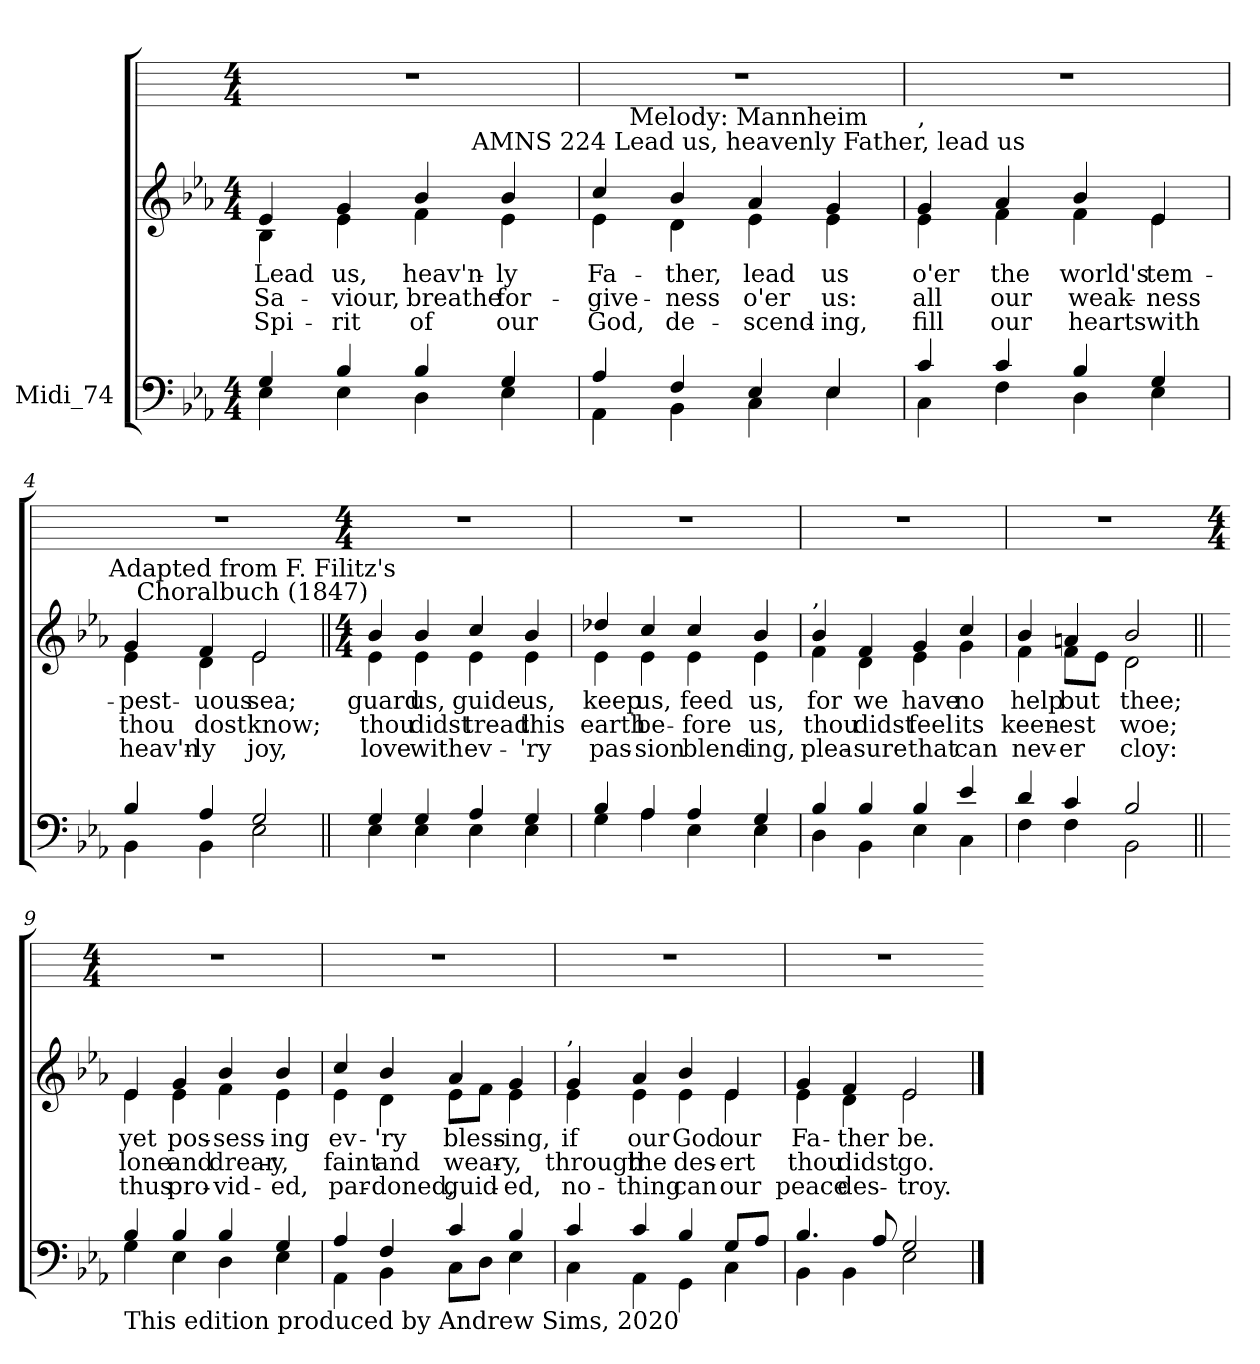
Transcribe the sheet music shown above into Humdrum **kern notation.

**kern	**kern	**text	**text	**text	**kern
*part3	*part2	*part2	*part2	*part2	*part1
*staff3	*staff2	*staff2	*staff2	*staff2	*staff1
*I"Midi_74	*	*	*	*	*
*clefF4	*clefG2	*	*	*	*
*k[b-e-a-]	*k[b-e-a-]	*	*	*	*
*E-:	*E-:	*	*	*	*
*M4/4	*M4/4	*	*	*	*M4/4
=1	=1	=1	=1	=1	=1
*^	*	*	*	*	*
!	!	!LO:TX:a:cj:t=J. Edmeston\n(1791-1867)	!	!	!	!
!	!	!	!LO:LY:b	!LO:LY:b	!LO:LY:b	!
*	*	*^	*	*	*	*
4G/	4E-\	4e-/	4B-\	Lead	Sa-	-Spi-	1r
!	!	!	!	!LO:LY:b	!LO:LY:b	!LO:LY:b	!
4B-/	4E-\	4g/	4e-\	-us,	viour,	rit	.
!	!	!	!	!LO:LY:b	!LO:LY:b	!LO:LY:b	!
4B-/	4D\	4b-/	4f\	heav'n-	-breathe	of	.
!	!	!	!	!LO:LY:b	!LO:LY:b	!LO:LY:b	!
4G/	4E-\	4b-/	4e-\	ly	for-	-our	.
=2	=2	=2	=2	=2	=2	=2	=2
!	!	!	!	!LO:LY:b	!LO:LY:b	!LO:LY:b	!
4A-/	4AA-\	4cc/	4e-\	Fa-	-give-	-God,	1r
!	!	!	!	!LO:LY:b	!LO:LY:b	!LO:LY:b	!
4F/	4BB-\	4b-/	4d\	ther,	ness	de-	.
!	!	!LO:TX:a:cj:t=AMNS 224 Lead us, heavenly Father, lead us	!	!	!	!	!
!	!	!LO:TX:a:cj:t=Melody&colon; Mannheim	!	!	!	!	!
!	!	!	!	!LO:LY:b	!LO:LY:b	!LO:LY:b	!
4E-/	4C\	4a-/	4e-\	-lead	o'er	scend-	.
!	!	!	!	!LO:LY:b	!LO:LY:b	!LO:LY:b	!
4E-/	4E-\	4g/	4e-\	-us	us:	ing,	.
=3	=3	=3	=3	=3	=3	=3	=3
!	!	!LO:TX:a:t=,	!	!	!	!	!
!	!	!	!	!LO:LY:b	!LO:LY:b	!LO:LY:b	!
4c/	4C\	4g/	4e-\	o'er	all	fill	1r
!	!	!	!	!LO:LY:b	!LO:LY:b	!LO:LY:b	!
4c/	4F\	4a-/	4f\	the	our	our	.
!	!	!	!	!LO:LY:b	!LO:LY:b	!LO:LY:b	!
4B-/	4D\	4b-/	4f\	world's	weak-	-hearts	.
!	!	!	!	!LO:LY:b	!LO:LY:b	!LO:LY:b	!
4G/	4E-\	4e-/	4e-\	tem-	-ness	with	.
=4	=4	=4	=4	=4	=4	=4	=4
!	!	!	!	!LO:LY:b	!LO:LY:b	!LO:LY:b	!
4B-/	4BB-\	4g/	4e-\	pest-	-thou	heav'n-	1r
!	!	!	!	!LO:LY:b	!LO:LY:b	!LO:LY:b	!
4A-/	4BB-\	4f/	4d\	-uous	dost	ly	.
!	!	!LO:TX:a:cj:t=Adapted from F. Filitz's\nChoralbuch (1847)	!	!	!	!	!
!	!	!	!	!LO:LY:b	!LO:LY:b	!LO:LY:b	!
2G/	2E-\	2e-/	2e-\	sea;	know;	joy,	.
!!LO:LB:g=z
=5||	=5||	=5||	=5||	=5	=5	=5	=5
*	*	*M4/4	*	*	*	*	*M4/4
!	!	!	!	!LO:LY:b	!LO:LY:b	!LO:LY:b	!
4G/	4E-\	4b-/	4e-\	guard	thou	love	1r
!	!	!	!	!LO:LY:b	!LO:LY:b	!LO:LY:b	!
4G/	4E-\	4b-/	4e-\	us,	didst	with	.
!	!	!	!	!LO:LY:b	!LO:LY:b	!LO:LY:b	!
4A-/	4E-\	4cc/	4e-\	guide	tread	ev-	.
!	!	!	!	!LO:LY:b	!LO:LY:b	!LO:LY:b	!
4G/	4E-\	4b-/	4e-\	-us,	this	'ry	.
=6	=6	=6	=6	=6	=6	=6	=6
!	!	!	!	!LO:LY:b	!LO:LY:b	!LO:LY:b	!
4B-/	4G\	4dd-X/	4e-\	keep	earth	pas-	1r
!	!	!	!	!LO:LY:b	!LO:LY:b	!LO:LY:b	!
4A-/	4A-\	4cc/	4e-\	-us,	be-	-sion	.
!	!	!	!	!LO:LY:b	!LO:LY:b	!LO:LY:b	!
4A-/	4E-\	4cc/	4e-\	feed	fore	blend-	.
!	!	!	!	!LO:LY:b	!LO:LY:b	!LO:LY:b	!
4G/	4E-\	4b-/	4e-\	-us,	us,	ing,	.
=7	=7	=7	=7	=7	=7	=7	=7
!	!	!LO:TX:a:t=,	!	!	!	!	!
!	!	!	!	!LO:LY:b	!LO:LY:b	!LO:LY:b	!
4B-/	4D\	4b-/	4f\	for	thou	plea-	1r
!	!	!	!	!LO:LY:b	!LO:LY:b	!LO:LY:b	!
4B-/	4BB-\	4f/	4d\	-we	didst	sure	.
!	!	!	!	!LO:LY:b	!LO:LY:b	!LO:LY:b	!
4B-/	4E-\	4g/	4e-\	have	feel	that	.
!	!	!	!	!LO:LY:b	!LO:LY:b	!LO:LY:b	!
4e-/	4C\	4cc/	4g\	no	its	can	.
=8	=8	=8	=8	=8	=8	=8	=8
!	!	!	!	!LO:LY:b	!LO:LY:b	!LO:LY:b	!
4d/	4F\	4b-/	4f\	help	keen-	-nev-	1r
!	!	!	!	!LO:LY:b	!LO:LY:b	!LO:LY:b	!
4c/	4F\	4an/	8f\L	-but	est	er	.
.	.	.	8e-\J	.	.	.	.
!	!	!	!	!LO:LY:b	!LO:LY:b	!LO:LY:b	!
2B-/	2BB-\	2b-/	2d\	thee;	woe;	cloy:	.
!!LO:LB:g=z
=9||	=9||	=9||	=9||	=9	=9	=9	=9
*	*	*	*	*	*	*	*M4/4
!LO:TX:b:t=This edition produced by Andrew Sims, 2020	!	!	!	!	!	!	!
!	!	!	!	!LO:LY:b	!LO:LY:b	!LO:LY:b	!
4B-/	4G\	4e-/	4e-\	yet	lone	thus	1r
!	!	!	!	!LO:LY:b	!LO:LY:b	!LO:LY:b	!
4B-/	4E-\	4g/	4e-\	pos-	-and	pro-	.
!	!	!	!	!LO:LY:b	!LO:LY:b	!LO:LY:b	!
4B-/	4D\	4b-/	4f\	-sess-	-drear-	-vid-	.
!	!	!	!	!LO:LY:b	!LO:LY:b	!LO:LY:b	!
4G/	4E-\	4b-/	4e-\	-ing	y,	ed,	.
=10	=10	=10	=10	=10	=10	=10	=10
!	!	!	!	!LO:LY:b	!LO:LY:b	!LO:LY:b	!
4A-/	4AA-\	4cc/	4e-\	ev-	-faint	par-	1r
!	!	!	!	!LO:LY:b	!LO:LY:b	!LO:LY:b	!
4F/	4BB-\	4b-/	4d\	-'ry	and	doned,	.
!	!	!	!	!LO:LY:b	!LO:LY:b	!LO:LY:b	!
4c/	8C\L	4a-/	8e-\L	bless-	-wear-	-guid-	.
.	8D\J	.	8f\J	.	.	.	.
!	!	!	!	!LO:LY:b	!LO:LY:b	!LO:LY:b	!
4B-/	4E-\	4g/	4e-\	-ing,	y,	ed,	.
=11	=11	=11	=11	=11	=11	=11	=11
!	!	!LO:TX:a:t=,	!	!	!	!	!
!	!	!	!	!LO:LY:b	!LO:LY:b	!LO:LY:b	!
4c/	4C\	4g/	4e-\	if	through	no-	1r
!	!	!	!	!LO:LY:b	!LO:LY:b	!LO:LY:b	!
4c/	4AA-\	4a-/	4e-\	-our	the	thing	.
!	!	!	!	!LO:LY:b	!LO:LY:b	!LO:LY:b	!
4B-/	4GG\	4b-/	4e-\	God	des-	-can	.
!	!	!	!	!LO:LY:b	!LO:LY:b	!LO:LY:b	!
8G/L	4C\	4e-/	4e-\	our	ert	our	.
8A-/J	.	.	.	.	.	.	.
=12	=12	=12	=12	=12	=12	=12	=12
!	!	!	!	!LO:LY:b	!LO:LY:b	!LO:LY:b	!
4.B-/	4BB-\	4g/	4e-\	Fa-	-thou	peace	1r
!	!	!	!	!LO:LY:b	!LO:LY:b	!LO:LY:b	!
.	4BB-\	4f/	4d\	ther	didst	des-	.
8A-/	.	.	.	.	.	.	.
!	!	!	!	!LO:LY:b	!LO:LY:b	!LO:LY:b	!
2G/	2E-\	2e-/	2e-\	-be.	go.	troy.	.
*v	*v	*	*	*	*	*	*
*	*v	*v	*	*	*	*
==	==	=	=	=	=
*-	*-	*-	*-	*-	*-
